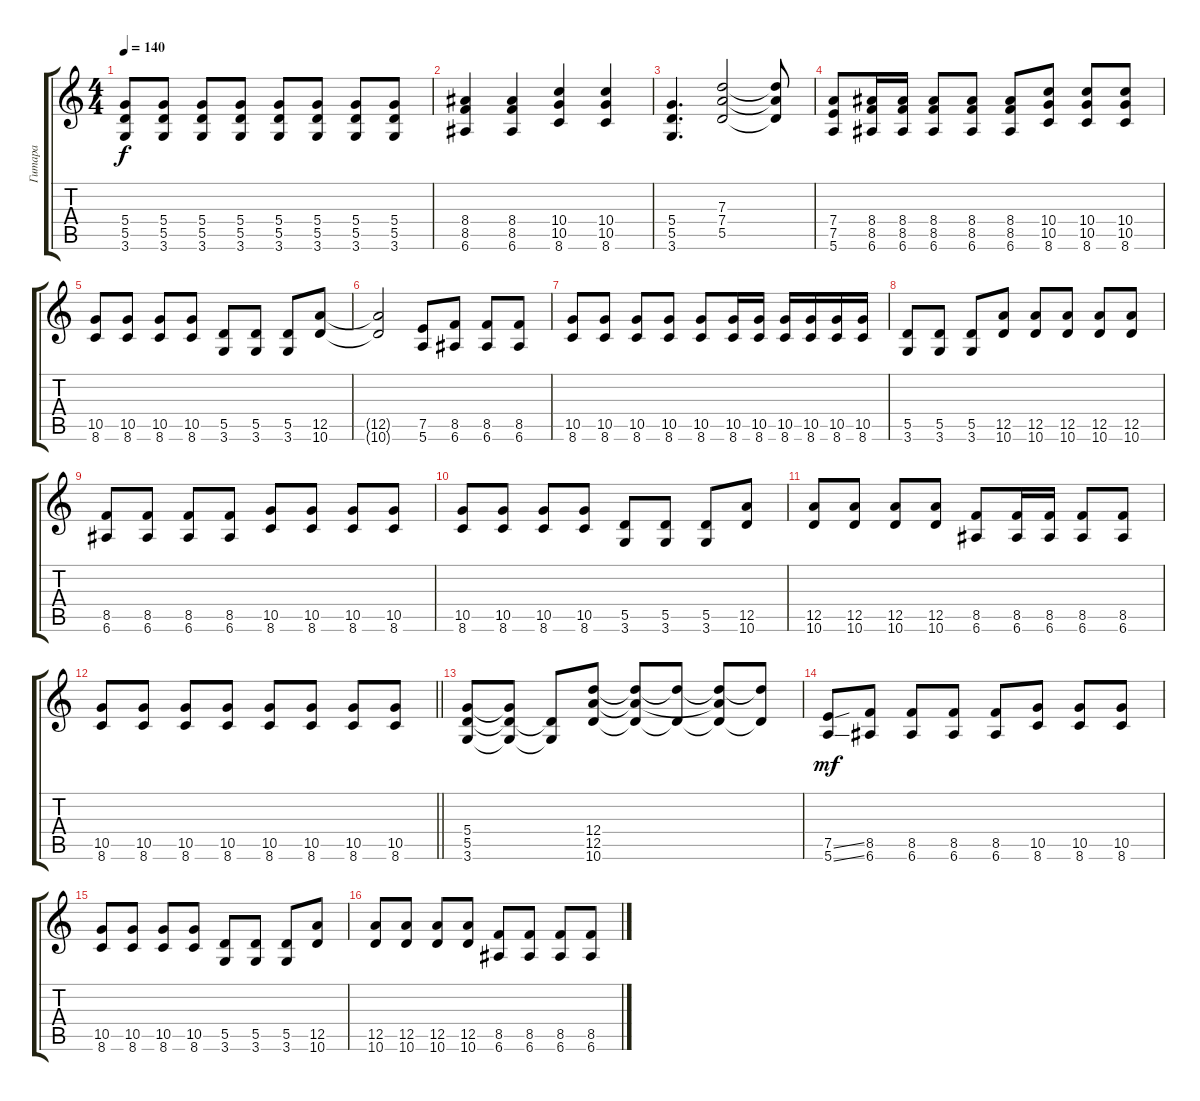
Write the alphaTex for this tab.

\track ("Гитара" "Гитара") {instrument overdrivenguitar}
\staff {score tabs}
\tuning (E4 B3 G3 D3 A2 E2) {hide}
\ts (4 4)
\tempo 140
\clef g2
\ks c
(5.4 5.5 3.6).8{dy f} (5.4 5.5 3.6).8 (5.4 5.5 3.6).8 (5.4 5.5 3.6).8 (5.4 5.5 3.6).8 (5.4 5.5 3.6).8 (5.4 5.5 3.6).8 (5.4 5.5 3.6).8 |
(8.4 8.5 6.6).4 (8.4 8.5 6.6).4 (10.4 10.5 8.6).4 (10.4 10.5 8.6).4 |
(5.4 5.5 3.6).4{d} (7.3 7.4 5.5).2 (7.3{t} 7.4{t} 5.5{t}).8 |
(7.4 7.5 5.6).8 (8.4 8.5 6.6).16 (8.4 8.5 6.6).16 (8.4 8.5 6.6).8 (8.4 8.5 6.6).8 (8.4 8.5 6.6).8 (10.4 10.5 8.6).8 (10.4 10.5 8.6).8 (10.4 10.5 8.6).8 |
(10.5 8.6).8 (10.5 8.6).8 (10.5 8.6).8 (10.5 8.6).8 (5.5 3.6).8 (5.5 3.6).8 (5.5 3.6).8 (12.5 10.6).8 |
(12.5{t} 10.6{t}).2 (7.5 5.6).8 (8.5 6.6).8 (8.5 6.6).8 (8.5 6.6).8 |
(10.5 8.6).8 (10.5 8.6).8 (10.5 8.6).8 (10.5 8.6).8 (10.5 8.6).8 (10.5 8.6).16 (10.5 8.6).16 (10.5 8.6).16 (10.5 8.6).16 (10.5 8.6).16 (10.5 8.6).16 |
(5.5 3.6).8 (5.5 3.6).8 (5.5 3.6).8 (12.5 10.6).8 (12.5 10.6).8 (12.5 10.6).8 (12.5 10.6).8 (12.5 10.6).8 |
(8.5 6.6).8 (8.5 6.6).8 (8.5 6.6).8 (8.5 6.6).8 (10.5 8.6).8 (10.5 8.6).8 (10.5 8.6).8 (10.5 8.6).8 |
(10.5 8.6).8 (10.5 8.6).8 (10.5 8.6).8 (10.5 8.6).8 (5.5 3.6).8 (5.5 3.6).8 (5.5 3.6).8 (12.5 10.6).8 |
(12.5 10.6).8 (12.5 10.6).8 (12.5 10.6).8 (12.5 10.6).8 (8.5 6.6).8 (8.5 6.6).16 (8.5 6.6).16 (8.5 6.6).8 (8.5 6.6).8 |
\barLineRight lightlight
(10.5 8.6).8 (10.5 8.6).8 (10.5 8.6).8 (10.5 8.6).8 (10.5 8.6).8 (10.5 8.6).8 (10.5 8.6).8 (10.5 8.6).8 |
(5.4 5.5 3.6).8 (5.4{t} 5.5{t} 3.6{t}).8 (5.5{t} 3.6{t}).8 (12.4 12.5 10.6).8 (12.4{t} 12.5{t} 10.6{t}).8 (12.4{t} 10.6{t}).8 (12.4{t} 12.5{t} 10.6{t}).8 (12.4{t} 10.6{t}).8 |
(7.5{ss} 5.6{ss}).8{dy mf} (8.5 6.6).8 (8.5 6.6).8 (8.5 6.6).8 (8.5 6.6).8 (10.5 8.6).8 (10.5 8.6).8 (10.5 8.6).8 |
(10.5 8.6).8 (10.5 8.6).8 (10.5 8.6).8 (10.5 8.6).8 (5.5 3.6).8 (5.5 3.6).8 (5.5 3.6).8 (12.5 10.6).8 |
(12.5 10.6).8 (12.5 10.6).8 (12.5 10.6).8 (12.5 10.6).8 (8.5 6.6).8 (8.5 6.6).8 (8.5 6.6).8 (8.5 6.6).8
